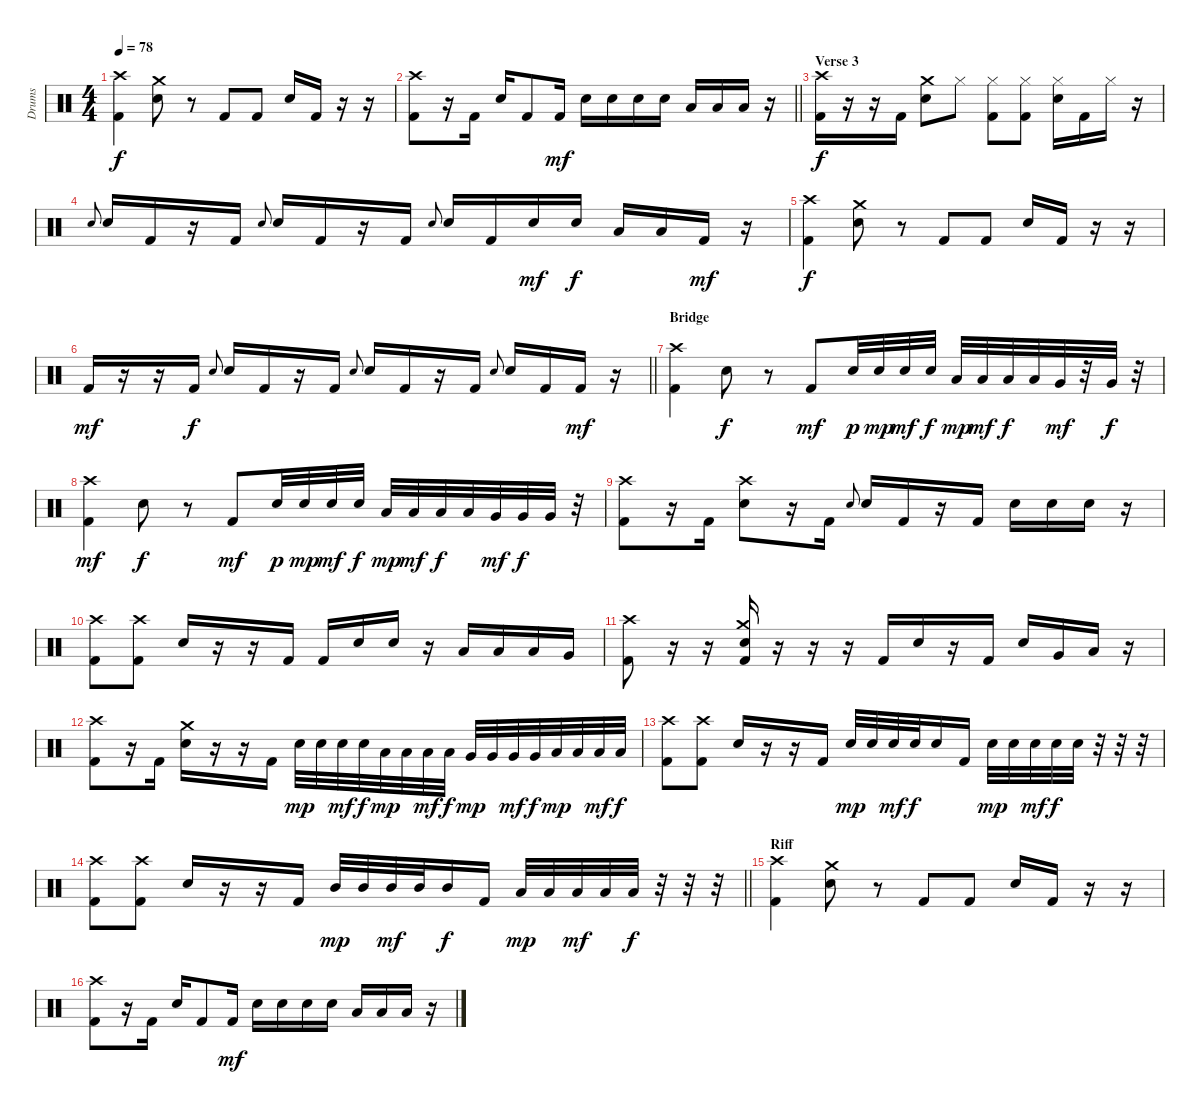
\track ("Drums" "Drums") {instrument percussion}
\staff {score}
\articulation defaults
\ts (4 4)
\tempo 78
\clef neutral
\ks c
("Crash high (hit)" "Kick (hit) 2").4{dy f} ("Crash medium (hit)" "Snare (hit) 2").8 r.8 "Kick (hit) 2".8 "Kick (hit) 2".8 "Snare (hit) 2".16 "Kick (hit) 2".16 r.16 r.16 |
\barLineRight lightlight
("Crash high (hit)" "Kick (hit) 2").8 r.16 "Kick (hit) 2".16 "Snare (hit) 2".16 "Kick (hit) 2".8 "Kick (hit) 2".16{dy mf} "Snare (hit) 2".16 "Snare (hit) 2".16 "Snare (hit) 2".16 "Snare (hit) 2".16 "Low Tom (hit)".16 "Low Tom (hit)".16 "Low Tom (hit)".16 r.16 |
\section ("" "Verse 3")
("Crash high (hit)" "Kick (hit) 2").16{dy f} r.16 r.16 "Kick (hit) 2".16 ("Crash medium (hit)" "Snare (hit) 2").8 "Hi-Hat (closed)".8 ("Hi-Hat (closed)" "Kick (hit) 2").8 ("Hi-Hat (closed)" "Kick (hit) 2").8 ("Hi-Hat (closed)" "Snare (hit) 2").16 "Kick (hit) 2".16 "Hi-Hat (closed)".16 r.16 |
"Snare (hit) 2".8{gr onbeat} "Snare (hit) 2".16 "Kick (hit) 2".16 r.16 "Kick (hit) 2".16 "Snare (hit) 2".8{gr onbeat} "Snare (hit) 2".16 "Kick (hit) 2".16 r.16 "Kick (hit) 2".16 "Snare (hit) 2".8{gr onbeat} "Snare (hit) 2".16 "Kick (hit) 2".16 "Snare (hit) 2".16{dy mf} "Snare (hit) 2".16{dy f} "Low Tom (hit)".16 "Low Tom (hit)".16 "Kick (hit) 2".16{dy mf} r.16 |
("Crash high (hit)" "Kick (hit) 2").4{dy f} ("Crash medium (hit)" "Snare (hit) 2").8 r.8 "Kick (hit) 2".8 "Kick (hit) 2".8 "Snare (hit) 2".16 "Kick (hit) 2".16 r.16 r.16 |
\barLineRight lightlight "Kick (hit) 2".16{dy mf}
r.16 r.16 "Kick (hit) 2".16{dy f} "Snare (hit) 2".8{gr onbeat} "Snare (hit) 2".16 "Kick (hit) 2".16 r.16 "Kick (hit) 2".16 "Snare (hit) 2".8{gr onbeat} "Snare (hit) 2".16 "Kick (hit) 2".16 r.16 "Kick (hit) 2".16 "Snare (hit) 2".8{gr onbeat} "Snare (hit) 2".16 "Kick (hit) 2".16 "Kick (hit) 2".16{dy mf} r.16 |
\section ("" "Bridge")
("Crash high (hit)" "Kick (hit) 2").4 "Snare (hit) 2".8{dy f} r.8 "Kick (hit) 2".8{dy mf} "Snare (hit) 2".32{dy p} "Snare (hit) 2".32{dy mp} "Snare (hit) 2".32{dy mf} "Snare (hit) 2".32{dy f} "Low Tom (hit)".32{dy mp} "Low Tom (hit)".32{dy mf} "Low Tom (hit)".32{dy f} "Low Tom (hit)".32 "Very Low Tom (hit)".32{dy mf} r.32 "Very Low Tom (hit)".32{dy f} r.32 |
("Crash high (hit)" "Kick (hit) 2").4{dy mf} "Snare (hit) 2".8{dy f} r.8 "Kick (hit) 2".8{dy mf} "Snare (hit) 2".32{dy p} "Snare (hit) 2".32{dy mp} "Snare (hit) 2".32{dy mf} "Snare (hit) 2".32{dy f} "Low Tom (hit)".32{dy mp} "Low Tom (hit)".32{dy mf} "Low Tom (hit)".32{dy f} "Low Tom (hit)".32 "Very Low Tom (hit)".32{dy mf} "Very Low Tom (hit)".32{dy f} "Very Low Tom (hit)".32 r.32 |
("Crash high (hit)" "Kick (hit) 2").8 r.16 "Kick (hit) 2".16 ("Crash high (hit)" "Snare (hit) 2").8 r.16 "Kick (hit) 2".16 "Snare (hit) 2".8{gr onbeat} "Snare (hit) 2".16 "Kick (hit) 2".16 r.16 "Kick (hit) 2".16 "Snare (hit) 2".16 "Snare (hit) 2".16 "Snare (hit) 2".16 r.16 |
("Crash high (hit)" "Kick (hit) 2").8 ("Crash high (hit)" "Kick (hit) 2").8 "Snare (hit) 2".16 r.16 r.16 "Kick (hit) 2".16 "Kick (hit) 2".16 "Snare (hit) 2".16 "Snare (hit) 2".16 r.16 "Low Tom (hit)".16 "Low Tom (hit)".16 "Low Tom (hit)".16 "Very Low Tom (hit)".16 |
("Crash high (hit)" "Kick (hit) 2").8 r.16 r.16 ("Crash medium (hit)" "Snare (hit) 2" "Kick (hit) 2").16 r.16 r.16 r.16 "Kick (hit) 2".16 "Snare (hit) 2".16 r.16 "Kick (hit) 2".16 "Snare (hit) 2".16 "Very Low Tom (hit)".16 "Low Tom (hit)".16 r.16 |
("Crash high (hit)" "Kick (hit) 2").8 r.16 "Kick (hit) 2".16 ("Crash medium (hit)" "Snare (hit) 2").16 r.16 r.16 "Kick (hit) 2".16 "Snare (hit) 2".32{dy mp} "Snare (hit) 2".32 "Snare (hit) 2".32{dy mf} "Snare (hit) 2".32{dy f} "Low Tom (hit)".32{dy mp} "Low Tom (hit)".32 "Low Tom (hit)".32{dy mf} "Low Tom (hit)".32{dy f} "Very Low Tom (hit)".32{dy mp} "Very Low Tom (hit)".32 "Very Low Tom (hit)".32{dy mf} "Very Low Tom (hit)".32{dy f} "Low Floor Tom (hit)".32{dy mp} "Low Floor Tom (hit)".32 "Low Floor Tom (hit)".32{dy mf} "Low Floor Tom (hit)".32{dy f} |
("Crash high (hit)" "Kick (hit) 2").8 ("Crash high (hit)" "Kick (hit) 2").8 "Snare (hit) 2".16 r.16 r.16 "Kick (hit) 2".16 "Snare (hit) 2".32{dy mp} "Snare (hit) 2".32 "Snare (hit) 2".32{dy mf} "Snare (hit) 2".32{dy f} "Snare (hit) 2".16 "Kick (hit) 2".16 "Snare (hit) 2".32{dy mp} "Snare (hit) 2".32 "Snare (hit) 2".32{dy mf} "Snare (hit) 2".32{dy f} "Snare (hit) 2".32 r.32 r.32 r.32 |
\barLineRight lightlight
("Crash high (hit)" "Kick (hit) 2").8 ("Crash high (hit)" "Kick (hit) 2").8 "Snare (hit) 2".16 r.16 r.16 "Kick (hit) 2".16 "Mid Tom (hit)".32{dy mp} "Mid Tom (hit)".32 "Mid Tom (hit)".32{dy mf} "Mid Tom (hit)".32 "Mid Tom (hit)".16{dy f} "Kick (hit) 2".16 "Low Tom (hit)".32{dy mp} "Low Tom (hit)".32 "Low Tom (hit)".32{dy mf} "Low Tom (hit)".32 "Low Tom (hit)".32{dy f} r.32 r.32 r.32 |
\section ("" "Riff")
("Crash high (hit)" "Kick (hit) 2").4 ("Crash medium (hit)" "Snare (hit) 2").8 r.8 "Kick (hit) 2".8 "Kick (hit) 2".8 "Snare (hit) 2".16 "Kick (hit) 2".16 r.16 r.16 |
("Crash high (hit)" "Kick (hit) 2").8 r.16 "Kick (hit) 2".16 "Snare (hit) 2".16 "Kick (hit) 2".8 "Kick (hit) 2".16{dy mf} "Snare (hit) 2".16 "Snare (hit) 2".16 "Snare (hit) 2".16 "Snare (hit) 2".16 "Low Tom (hit)".16 "Low Tom (hit)".16 "Low Tom (hit)".16 r.16
